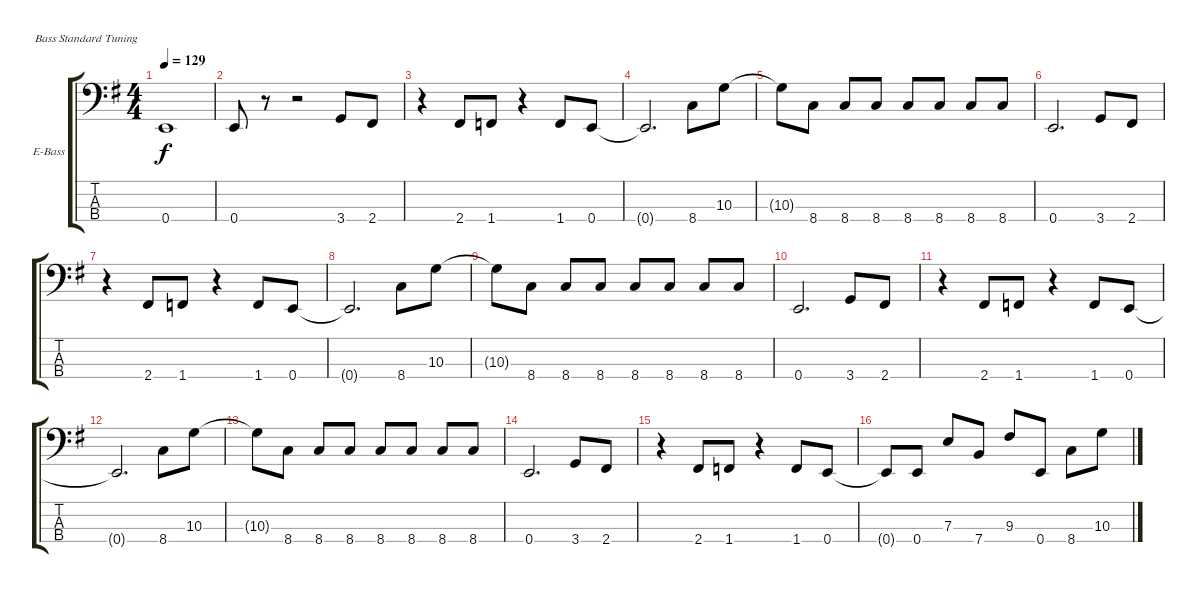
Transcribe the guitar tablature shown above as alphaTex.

\defaultSystemsLayout 4
\bracketExtendMode groupsimilarinstruments
\firstSystemTrackNameOrientation horizontal
\otherSystemsTrackNameOrientation horizontal
\track ("David Elleffson" "E-Bass") {instrument electricbassfinger}
\staff {score tabs}
\tuning (G2 D2 A1 E1)
\ts (4 4)
\tempo 129
\clef f4
\scale
0.333333
\ks g
0.4{t}.1{dy f} |
\scale
0.333333 0.4.8 r.8 r.2 3.4.8 2.4.8 |
\scale
0.333333 r.4 2.4.8 1.4.8 r.4 1.4.8 0.4.8 |
\scale
0.333333 0.4{t}.2{d} 8.4.8 10.3.8 |
\scale
0.333333 10.3{t}.8 8.4.8 8.4.8 8.4.8 8.4.8 8.4.8 8.4.8 8.4.8 |
\scale
0.333333 0.4.2{d} 3.4.8 2.4.8 |
\scale
0.333333 r.4 2.4.8 1.4.8 r.4 1.4.8 0.4.8 |
\scale
0.333333 0.4{t}.2{d} 8.4.8 10.3.8 |
\scale
0.333333 10.3{t}.8 8.4.8 8.4.8 8.4.8 8.4.8 8.4.8 8.4.8 8.4.8 |
\scale
0.333333 0.4.2{d} 3.4.8 2.4.8 |
\scale
0.333333 r.4 2.4.8 1.4.8 r.4 1.4.8 0.4.8 |
\scale
0.333333 0.4{t}.2{d} 8.4.8 10.3.8 |
\scale
0.333333 10.3{t}.8 8.4.8 8.4.8 8.4.8 8.4.8 8.4.8 8.4.8 8.4.8 |
\scale
0.333333 0.4.2{d} 3.4.8 2.4.8 |
\scale
0.333333 r.4 2.4.8 1.4.8 r.4 1.4.8 0.4.8 |
\scale
0.333333 0.4{t}.8 0.4.8 7.3.8 7.4.8 9.3.8 0.4.8 8.4.8 10.3.8
